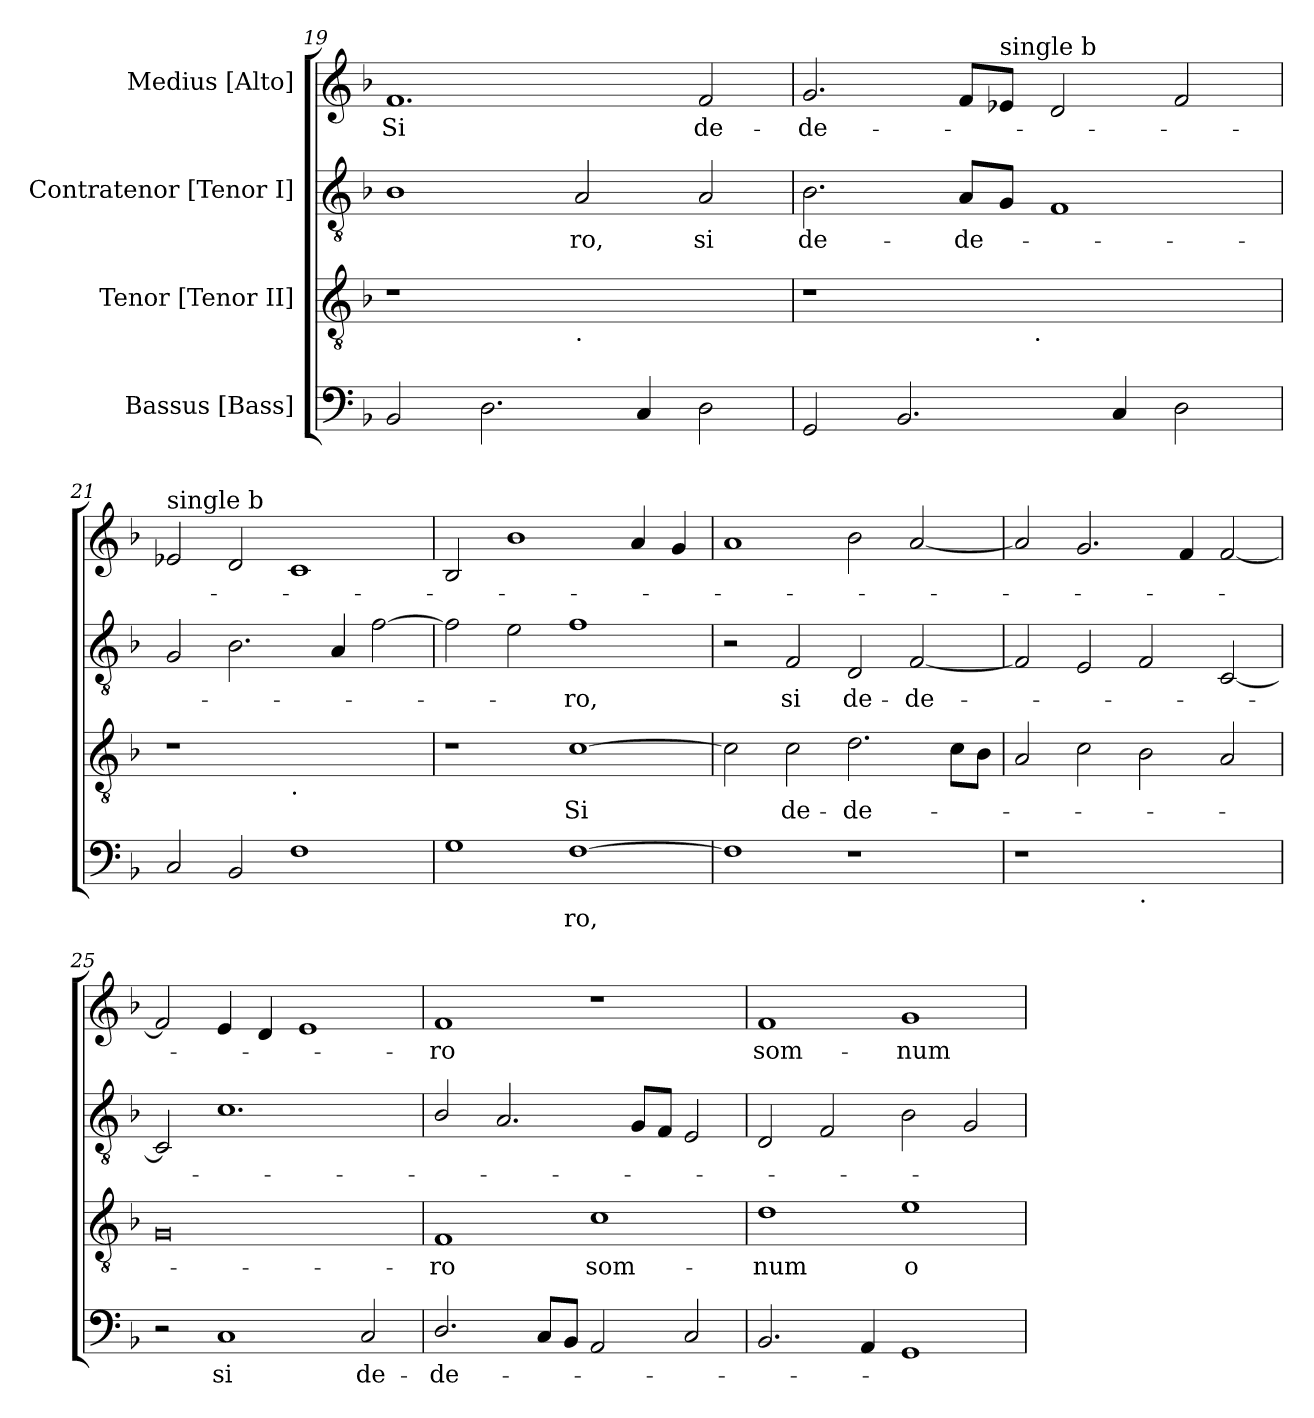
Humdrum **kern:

**kern	**text	**kern	**text	**kern	**text	**kern	**text
*part4	*part4	*part3	*part3	*part2	*part2	*part1	*part1
*staff4	*staff4	*staff3	*staff3	*staff2	*staff2	*staff1	*staff1
*I"Bassus [Bass]	*	*I"Tenor [Tenor II]	*	*I"Contratenor [Tenor I]	*	*I"Medius [Alto]	*
*clefF4	*	*clefGv2	*	*clefGv2	*	*clefG2	*
*k[b-]	*	*k[b-]	*	*k[b-]	*	*k[b-]	*
*F:	*	*F:	*	*F:	*	*F:	*
=19	=19	=19	=19	=19	=19	=19	=19
!	!	!	!	!	!	!	!LO:LY:b
2BB-/	.	1r	.	1B-	.	1.f	Si
2.D\	.	.	.	.	.	.	.
!	!	!LO:TX:b:t=.	!	!	!	!	!
!	!	!	!	!	!LO:LY:b	!	!
.	.	1ryy	.	2A/	-ro,	.	.
4C/	.	.	.	.	.	.	.
!	!	!	!	!	!LO:LY:b	!	!LO:LY:b
2D\	.	.	.	2A/	si	2f/	de-
=20	=20	=20	=20	=20	=20	=20	=20
!	!	!	!	!	!LO:LY:b	!	!LO:LY:b
*	*	*^	*	*	*	*	*
2GG/	.	1r	2ryy	.	2.B-\	de-	2.g/	-de-
2.BB-/	.	.	4...ryy	.	.	.	.	.
!	!	!	!	!	!	!LO:LY:b	!	!
.	.	.	.	.	8A/L	-de-	8f/L	.
!	!	!	!	!	!	!	!LO:TX:a:t=single b	!
.	.	.	.	.	8G/J	.	8e-/J	.
!	!	!	!LO:TX:b:t=.	!	!	!	!	!
.	.	.	1ryy	.	.	.	.	.
.	.	1ryy	.	.	1F	.	2d/	.
4C/	.	.	.	.	.	.	.	.
2D\	.	.	.	.	.	.	2f/	.
.	.	.	32ryy	.	.	.	.	.
!!LO:LB:g=z
=21	=21	=21	=21	=21	=21	=21	=21	=21
!	!	!	!	!	!	!	!LO:TX:a:t=single b	!
*	*	*v	*v	*	*	*	*	*
2C/	.	1r	.	2G/	.	2e-/	.
2BB-/	.	.	.	2.B-\	.	2d/	.
!	!	!LO:TX:b:t=.	!	!	!	!	!
1F	.	1ryy	.	.	.	1c	.
.	.	.	.	4A/	.	.	.
.	.	.	.	[>2f\	.	.	.
=22	=22	=22	=22	=22	=22	=22	=22
1G	.	1r	.	2f\]	.	2B-/	.
.	.	.	.	2e\	.	1b-	.
!	!LO:LY:b	!	!LO:LY:b	!	!LO:LY:b	!	!
[>1F	-ro,	[>1c	Si	1f	-ro,	.	.
.	.	.	.	.	.	4a/	.
.	.	.	.	.	.	4g/	.
=23	=23	=23	=23	=23	=23	=23	=23
1F]	.	2c\]	.	2r	.	1a	.
!	!	!	!LO:LY:b	!	!LO:LY:b	!	!
.	.	2c\	de-	2F/	si	.	.
!	!	!	!LO:LY:b	!	!LO:LY:b	!	!
1r	.	2.d\	-de-	2D/	de-	2b-\	.
!	!	!	!	!	!LO:LY:b	!	!
.	.	.	.	[<2F/	-de-	[<2a/	.
.	.	8c\L	.	.	.	.	.
.	.	8B-\J	.	.	.	.	.
=24	=24	=24	=24	=24	=24	=24	=24
1r	.	2A/	.	2F/]	.	2a/]	.
.	.	2c\	.	2E/	.	2.g/	.
!LO:TX:b:t=.	!	!	!	!	!	!	!
1ryy	.	2B-\	.	2F/	.	.	.
.	.	.	.	.	.	4f/	.
.	.	2A/	.	[<2C/	.	[<2f/	.
=25	=25	=25	=25	=25	=25	=25	=25
2r	.	0G	.	2C/]	.	2f/]	.
!	!LO:LY:b	!	!	!	!	!	!
1C	si	.	.	1.c	.	4e/	.
.	.	.	.	.	.	4d/	.
.	.	.	.	.	.	1e	.
!	!LO:LY:b	!	!	!	!	!	!
2C/	de-	.	.	.	.	.	.
=26	=26	=26	=26	=26	=26	=26	=26
!	!LO:LY:b	!	!LO:LY:b	!	!	!	!LO:LY:b
2.D/	-de-	1F	-ro	2B-/	.	1f	-ro
.	.	.	.	2.A/	.	.	.
8C/L	.	.	.	.	.	.	.
8BB-/J	.	.	.	.	.	.	.
!	!	!	!LO:LY:b	!	!	!	!
2AA/	.	1c	som-	.	.	1r	.
.	.	.	.	8G/L	.	.	.
.	.	.	.	8F/J	.	.	.
2C/	.	.	.	2E/	.	.	.
!!LO:LB:g=z
=27	=27	=27	=27	=27	=27	=27	=27
!	!	!	!LO:LY:b	!	!	!	!LO:LY:b
2.BB-/	.	1d	-num	2D/	.	1f	som-
.	.	.	.	2F/	.	.	.
4AA/	.	.	.	.	.	.	.
!	!	!	!LO:LY:b	!	!	!	!LO:LY:b
1GG	.	1e	o-	2B-\	.	1g	-num
.	.	.	.	2G/	.	.	.
=	=	=	=	=	=	=	=
*-	*-	*-	*-	*-	*-	*-	*-
